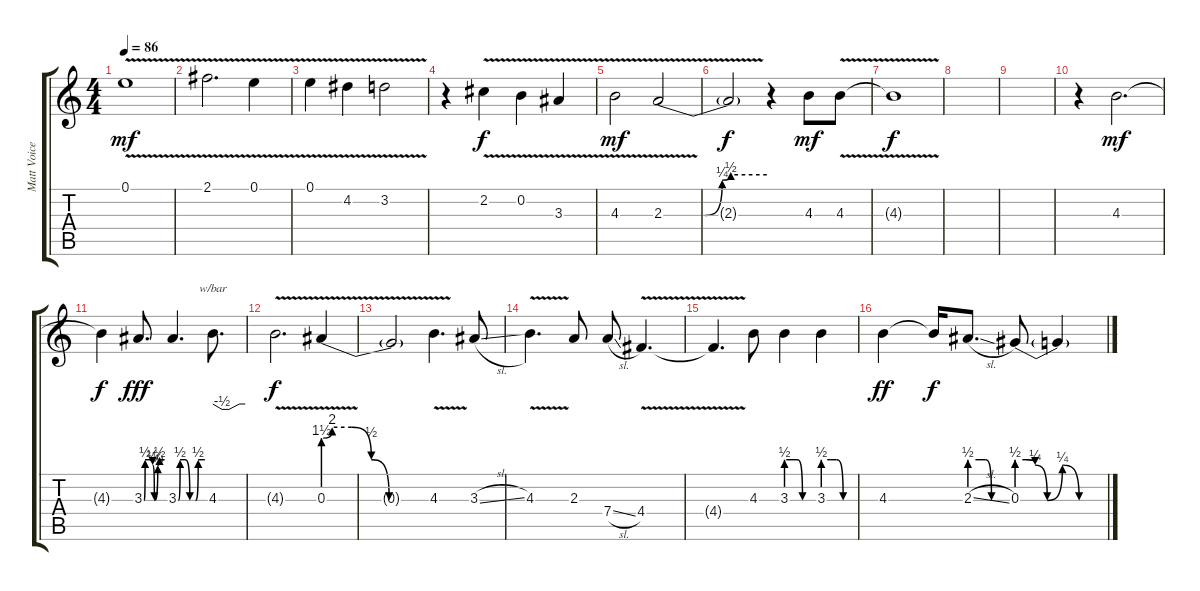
\track ("Matt Voice" "Matt Voice") {instrument overdrivenguitar}
\staff {score tabs}
\tuning (E4 B3 G3 D3 A2 E2) {hide}
\ts (4 4)
\tempo 86
\clef g2
\ks c
0.1{v}.1{dy mf} |
2.1{v}.2{d} 0.1{v}.4 |
0.1{v}.4 4.2{v}.4 3.2{v}.2 |
r.4 2.2{v}.4{dy f} 0.2{v}.4 3.3{v}.4 |
4.3{v}.2{dy mf} 2.3{be (custom 0 0 15 0 24 0 34 1 39 2 60 2) v}.2 |
2.3{t}.2{dy f} r.4 4.3.8{dy mf} 4.3{v}.8 |
4.3{t}.1{dy f} |
|
|
r.4{volume 0} 4.3.2{d dy mf volume 11} |
4.3{t}.4{dy f} 3.3{be (custom 0 0 3 2 15 2 25 1 30 0 40 1 45 2 60 2)}.8{d dy fff} 3.3{be (custom 0 0 4 2 15 2 26 0 39 0 45 2 60 2)}.4{d} 4.3.8{d tbe (custom default 0 0 17 -2 30 -2 49 0 60 0)} |
4.3{v t}.2{d dy f} 0.3{be (custom 0 6 5 8 16 8 27 2 37 0 60 0) v}.4 |
0.3{t}.2 4.3{v}.4{d} 3.3{sl}.8 |
4.3{v}.4{d} 2.3.8 7.4{sl}.8 4.4{v}.4{d} |
4.4{t}.4{d} 4.3.8 3.3{be (custom 0 2 15 2 24 2 36 0 60 0)}.4 3.3{be (custom 0 2 15 2 26 2 39 0 60 0)}.4 |
4.3.4{dy ff} 4.3{t}.16{dy f} 2.3{be (custom 0 2 15 2 25 2 35 0 58 0 60 0) sl}.8{d} 0.3{be (custom 0 2 6 2 12 1 20 0 30 1 41 0 60 0)}.8 0.3{t}.4
